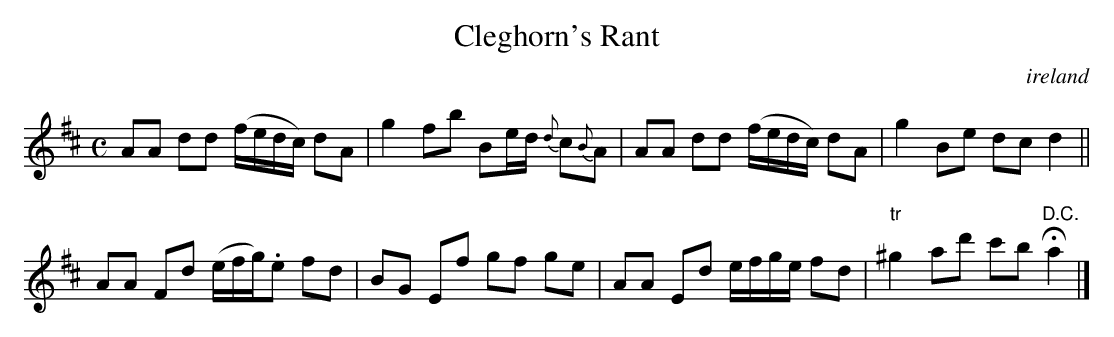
X:1
T:Cleghorn's Rant
O:ireland
M:C
K:D
AA dd (f/e/d/c/) dA| g2fb Be/d/ {d}c{B}A|\
AA dd (f/e/d/c/) dA| g2Be dcd2||
AA Fd (e/f/g/).e fd| BG Ef gf ge|\
AA Ed e/f/g/e/ fd| "tr"^g2 ad' c'b "D.C."Ha2|]
